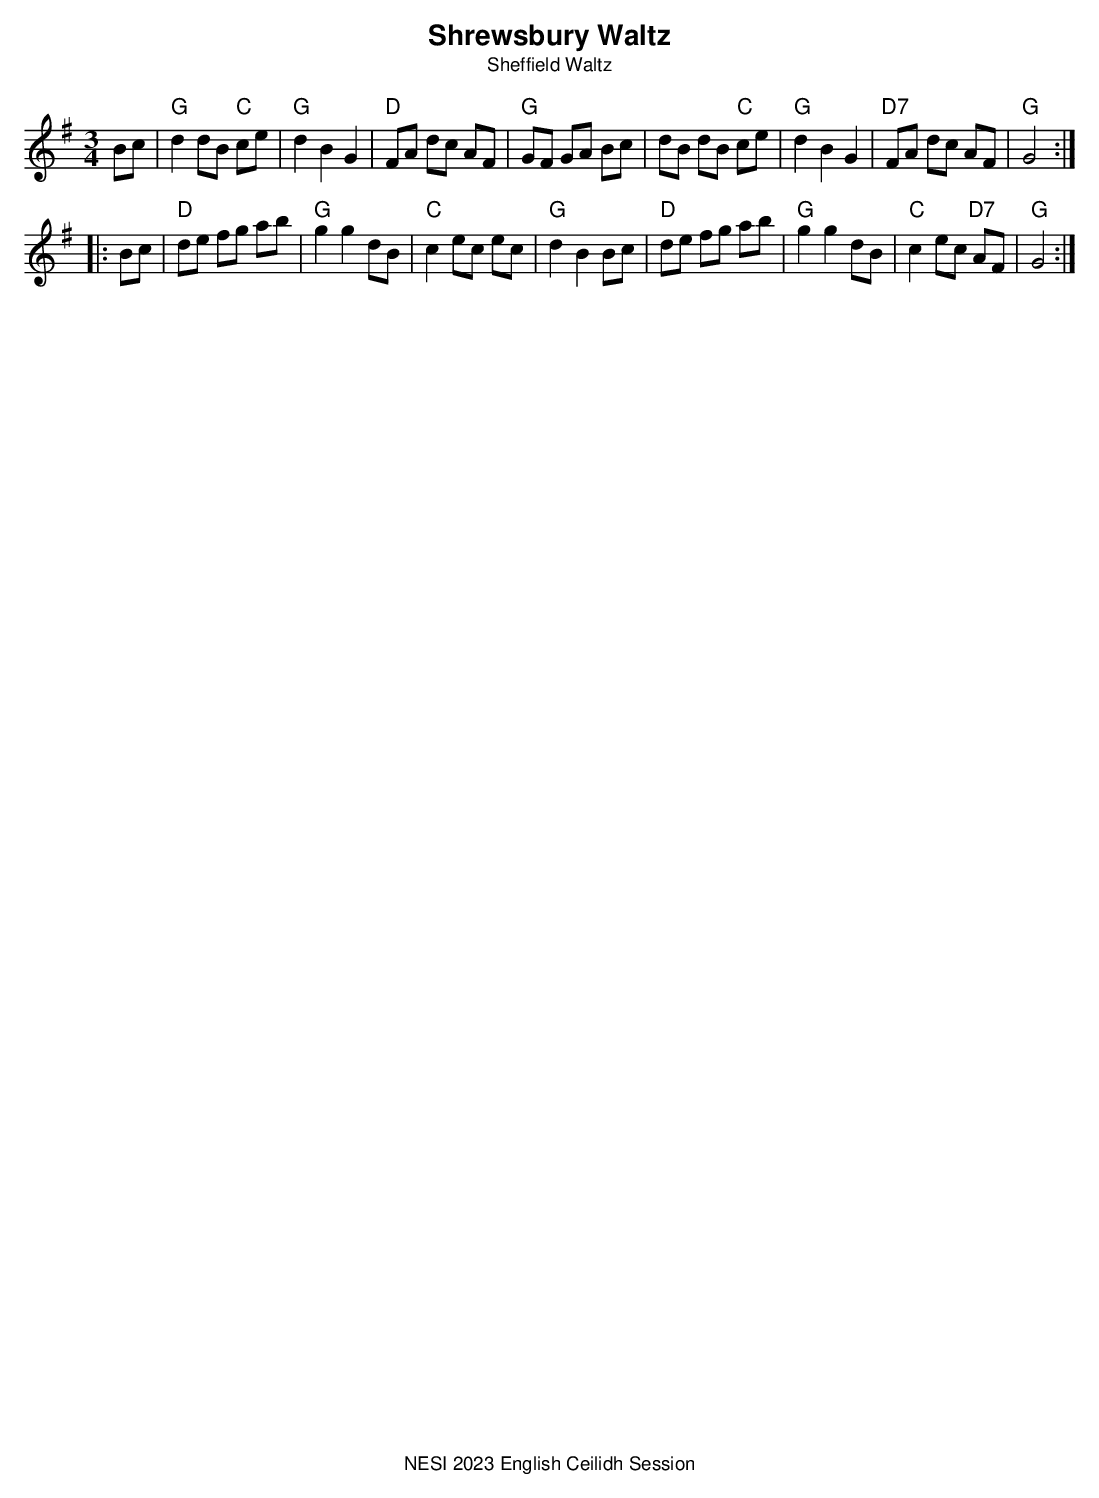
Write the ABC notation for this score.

X:1
T:Shrewsbury Waltz
T:Sheffield Waltz
M:3/4
L:1/8
K:G
Bc|"G"d2 dB "C"ce|"G"d2 B2 G2|"D"FA dc AF|"G"GF GA Bc|dB dB "C"ce|"G"d2 B2 G2|"D7"FA dc AF|"G" G4:|
|:Bc|"D"de fg ab|"G"g2 g2 dB|"C"c2 ec ec|"G"d2 B2 Bc|"D"de fg ab|"G"g2 g2 dB|"C"c2 ec "D7"AF|"G"G4:|
